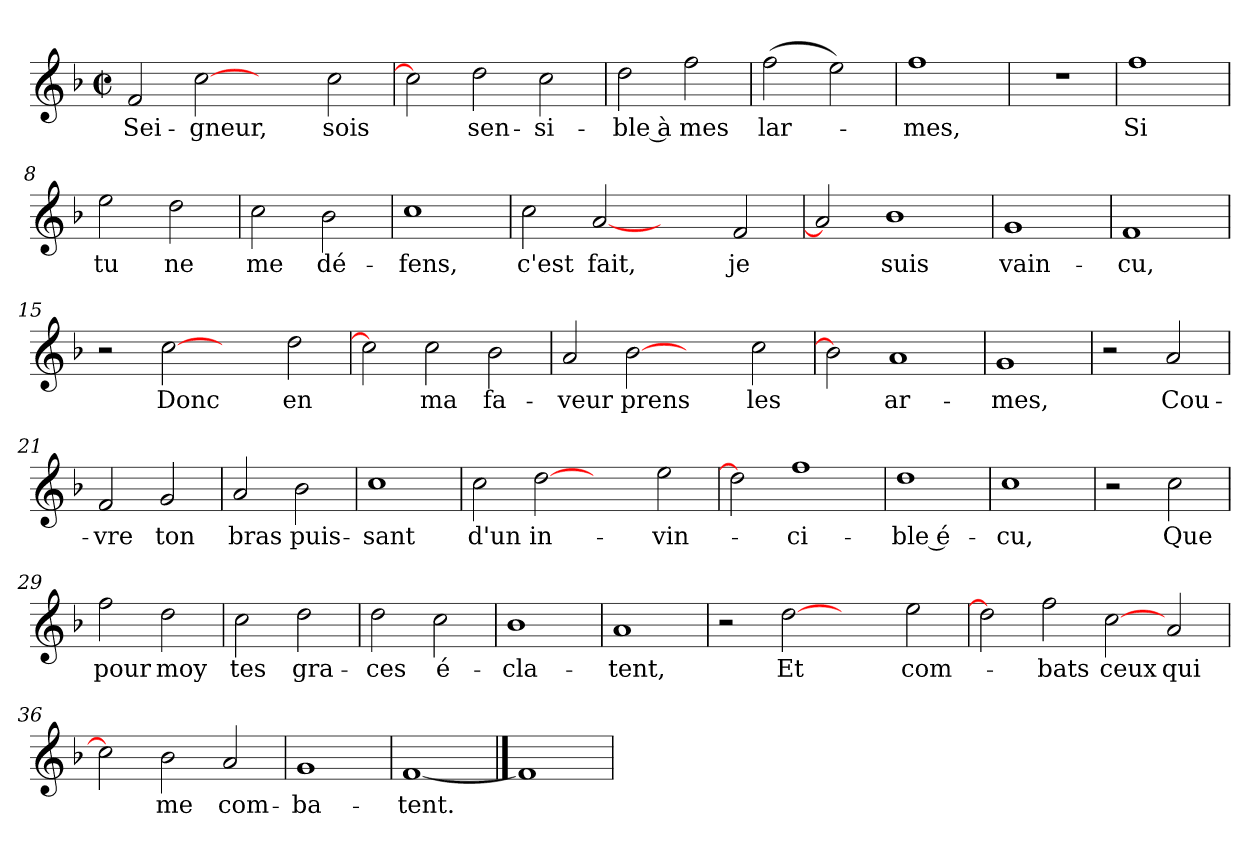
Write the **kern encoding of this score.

**kern	**text
*part1	*part1
*staff1	*staff1
*clefG2	*
*k[b-]	*
*F:	*
*M2/2	*
*met(c|)	*
=1	=1
2f/	Sei-
[2cc	-gneur,
2ryy	.
2cc\	sois
=2	=2
2cc]	.
2dd\	sen-
2cc\	-si-
=3	=3
2dd\	-ble à
2ff\	mes
=4	=4
(>2ff\	lar-
2ee\)	.
=5	=5
1ff	-mes,
=6	=6
1r	.
!!LO:LB:g=z
=7	=7
1ff	Si
=8	=8
2ee\	tu
2dd\	ne
=9	=9
2cc\	me
2b-\	dé-
=10	=10
1cc	-fens,
=11	=11
2cc\	c'est
[2a	fait,
2ryy	.
2f/	je
=12	=12
2a]	.
1b-	suis
=13	=13
1g	vain-
!!LO:LB:g=z
=14	=14
1f	-cu,
=15	=15
2r	.
[2cc	Donc
2ryy	.
2dd\	en
=16	=16
2cc]	.
2cc\	ma
2b-\	fa-
=17	=17
2a/	-veur
[2b-	prens
2ryy	.
2cc\	les
=18	=18
2b-]	.
1a	ar-
=19	=19
1g	-mes,
!!LO:LB:g=z
=20	=20
2r	.
2a/	Cou-
=21	=21
2f/	-vre
2g/	ton
=22	=22
2a/	bras
2b-\	puis-
=23	=23
1cc	-sant
=24	=24
2cc\	d'un
[2dd	in-
2ryy	.
2ee\	-vin-
=25	=25
2dd]	.
1ff	-ci-
=26	=26
1dd	ble é-
!!LO:LB:g=z
=27	=27
1cc	-cu,
=28	=28
2r	.
2cc\	Que
=29	=29
2ff\	pour
2dd\	moy
=30	=30
2cc\	tes
2dd\	gra-
=31	=31
2dd\	-ces
2cc\	é-
=32	=32
1b-	-cla-
=33	=33
1a	-tent,
!!LO:LB:g=z
=34	=34
2r	.
[2dd	Et
2ryy	.
2ee\	com-
=35	=35
2dd]	.
2ff\	-bats
[2cc	ceux
2a/	qui
=36	=36
2cc]	.
2b-\	me
2a/	com-
=37	=37
1g	-ba-
=38	=38
[1f	-tent.
==39	==39
1f]	.
=	=
*-	*-
